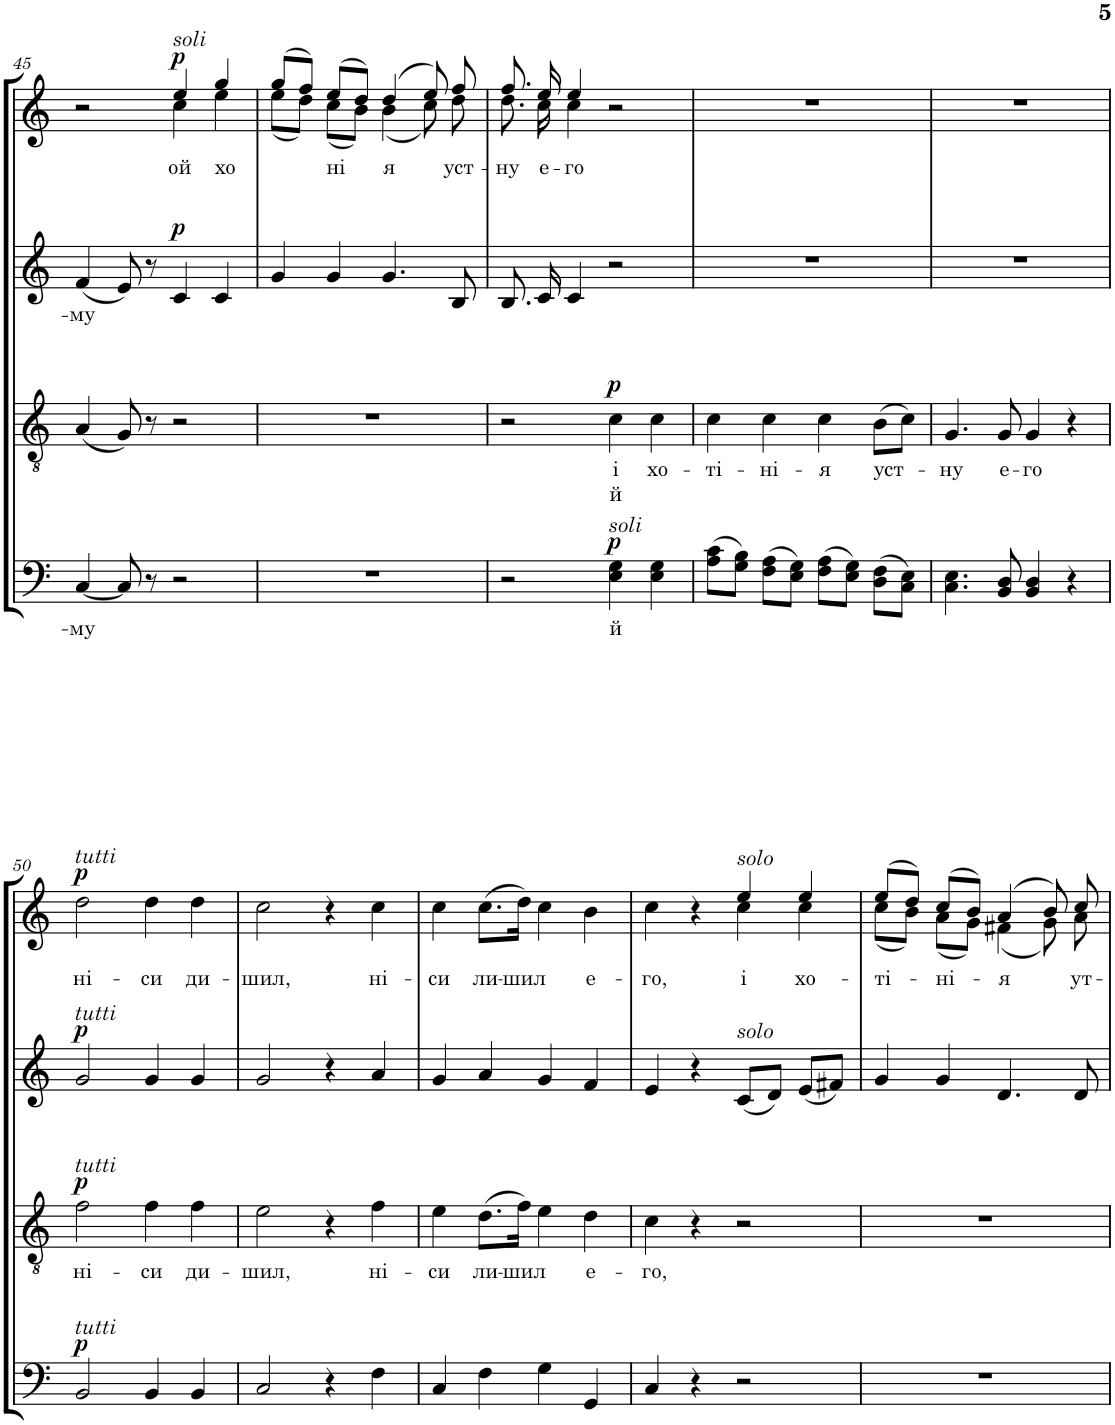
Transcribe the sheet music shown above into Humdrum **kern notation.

**kern	**text	**dynam	**kern	**text	**text	**dynam	**kern	**text	**dynam	**kern	**text	**dynam
*part4	*part4	*part4	*part3	*part3	*part3	*part3	*part2	*part2	*part2	*part1	*part1	*part1
*staff4	*staff4	*staff4	*staff3	*staff3	*staff3	*staff3	*staff2	*staff2	*staff2	*staff1	*staff1	*staff1
*I"Бас	*	*	*I"Тенор	*	*	*	*I"Альт	*	*	*I"Сопрано	*	*
!!LO:PB:g=z
*clefF4	*	*	*clefGv2	*	*	*	*clefG2	*	*	*clefG2	*	*
*k[]	*	*	*k[]	*	*	*	*k[]	*	*	*k[]	*	*
*M4/4	*	*	*M4/4	*	*	*	*M4/4	*	*	*M4/4	*	*
*met(c)	*	*	*met(c)	*	*	*	*met(c)	*	*	*met(c)	*	*
=45	=45	=45	=45	=45	=45	=45	=45	=45	=45	=45	=45	=45
!	!LO:LY:b	!	!	!	!	!	!	!LO:LY:b	!	!	!	!
*	*	*	*	*	*	*	*	*	*	*^	*	*
[4C/	-му	.	(4A/	.	.	.	(4f/	-му	.	2r	2ryy	.	.
8C/]	.	.	8G/)	.	.	.	8e/)	.	.	.	.	.	.
8r	.	.	8r	.	.	.	8r	.	.	.	.	.	.
!	!	!	!	!	!	!	!	!	!	!LO:TX:a:i:t=soli	!	!	!
!	!	!	!	!	!	!	!	!	!LO:DY:a	!	!	!LO:LY:b	!LO:DY:a
2r	.	.	2r	.	.	.	4c/	.	p	4ee/	4cc\	ой	p
!	!	!	!	!	!	!	!	!	!	!	!	!LO:LY:b	!
.	.	.	.	.	.	.	4c/	.	.	4gg/	4ee\	хо-	.
=46	=46	=46	=46	=46	=46	=46	=46	=46	=46	=46	=46	=46	=46
1r	.	.	1r	.	.	.	4g/	.	.	(8gg/L	(8ee\L	.	.
.	.	.	.	.	.	.	.	.	.	8ff/J)	8dd\J)	.	.
!	!	!	!	!	!	!	!	!	!	!	!	!LO:LY:b	!
.	.	.	.	.	.	.	4g/	.	.	(8ee/L	(8cc\L	-нi-	.
.	.	.	.	.	.	.	.	.	.	8dd/J)	8b\J)	.	.
!	!	!	!	!	!	!	!	!	!	!	!	!LO:LY:b	!
.	.	.	.	.	.	.	4.g/	.	.	(4dd/	(4b\	-я	.
.	.	.	.	.	.	.	.	.	.	8ee/)	8cc\)	.	.
!	!	!	!	!	!	!	!	!	!	!	!	!LO:LY:b	!
.	.	.	.	.	.	.	8B/	.	.	8ff/	8dd\	уст-	.
=47	=47	=47	=47	=47	=47	=47	=47	=47	=47	=47	=47	=47	=47
!	!	!	!	!	!	!	!	!	!	!	!	!LO:LY:b	!
2r	.	.	2r	.	.	.	8.B/	.	.	8.ff/	8.dd\	-ну	.
!	!	!	!	!	!	!	!	!	!	!	!	!LO:LY:b	!
.	.	.	.	.	.	.	16c/	.	.	16ee/	16cc\	е-	.
!	!	!	!	!	!	!	!	!	!	!	!	!LO:LY:b	!
.	.	.	.	.	.	.	4c/	.	.	4ee/	4cc\	-го	.
!LO:TX:a:i:t=soli	!	!	!	!	!	!	!	!	!	!	!	!	!
!	!LO:LY:b	!LO:DY:a	!	!LO:LY:b	!LO:LY:b	!LO:DY:a	!	!	!	!	!	!	!
4E\ 4G\	й	p	4c\	i	й	p	2r	.	.	2r	2ryy	.	.
!	!	!	!	!LO:LY:b	!	!	!	!	!	!	!	!	!
4E\ 4G\	.	.	4c\	хо-	.	.	.	.	.	.	.	.	.
*	*	*	*	*	*	*	*	*	*	*v	*v	*	*
=48	=48	=48	=48	=48	=48	=48	=48	=48	=48	=48	=48	=48
!	!	!	!	!LO:LY:b	!	!	!	!	!	!	!	!
(8A\ 8c\L	.	.	4c\	-тi-	.	.	1r	.	.	1r	.	.
8G\ 8B\J)	.	.	.	.	.	.	.	.	.	.	.	.
!	!	!	!	!LO:LY:b	!	!	!	!	!	!	!	!
(8F\ 8A\L	.	.	4c\	-нi-	.	.	.	.	.	.	.	.
8E\ 8G\J)	.	.	.	.	.	.	.	.	.	.	.	.
!	!	!	!	!LO:LY:b	!	!	!	!	!	!	!	!
(8F\ 8A\L	.	.	4c\	-я	.	.	.	.	.	.	.	.
8E\ 8G\J)	.	.	.	.	.	.	.	.	.	.	.	.
!	!	!	!	!LO:LY:b	!	!	!	!	!	!	!	!
(8D\ 8F\L	.	.	(8B\L	уст-	.	.	.	.	.	.	.	.
8C\ 8E\J)	.	.	8c\J)	.	.	.	.	.	.	.	.	.
=49	=49	=49	=49	=49	=49	=49	=49	=49	=49	=49	=49	=49
!	!	!	!	!LO:LY:b	!	!	!	!	!	!	!	!
4.C\ 4.E\	.	.	4.G/	-ну	.	.	1r	.	.	1r	.	.
!	!	!	!	!LO:LY:b	!	!	!	!	!	!	!	!
8BB/ 8D/	.	.	8G/	е-	.	.	.	.	.	.	.	.
!	!	!	!	!LO:LY:b	!	!	!	!	!	!	!	!
4BB/ 4D/	.	.	4G/	-го	.	.	.	.	.	.	.	.
4r	.	.	4r	.	.	.	.	.	.	.	.	.
!!LO:LB:g=z
=50	=50	=50	=50	=50	=50	=50	=50	=50	=50	=50	=50	=50
!	!	!	!	!	!	!	!	!	!	!LO:TX:a:i:t=tutti	!	!
!	!	!	!	!	!	!	!LO:TX:a:i:t=tutti	!	!	!	!	!
!	!	!	!LO:TX:a:i:t=tutti	!	!	!	!	!	!	!	!	!
!LO:TX:a:i:t=tutti	!	!	!	!	!	!	!	!	!	!	!	!
!	!	!LO:DY:a	!	!LO:LY:b	!	!LO:DY:a	!	!	!LO:DY:a	!	!LO:LY:b	!LO:DY:a
2BB/	.	p	2f\	нi-	.	p	2g/	.	p	2dd\	нi-	p
!	!	!	!	!LO:LY:b	!	!	!	!	!	!	!LO:LY:b	!
4BB/	.	.	4f\	-си	.	.	4g/	.	.	4dd\	-си	.
!	!	!	!	!LO:LY:b	!	!	!	!	!	!	!LO:LY:b	!
4BB/	.	.	4f\	ди-	.	.	4g/	.	.	4dd\	ди-	.
=51	=51	=51	=51	=51	=51	=51	=51	=51	=51	=51	=51	=51
!	!	!	!	!LO:LY:b	!	!	!	!	!	!	!LO:LY:b	!
2C/	.	.	2e\	-шил,	.	.	2g/	.	.	2cc\	-шил,	.
4r	.	.	4r	.	.	.	4r	.	.	4r	.	.
!	!	!	!	!LO:LY:b	!	!	!	!	!	!	!LO:LY:b	!
4F\	.	.	4f\	нi-	.	.	4a/	.	.	4cc\	нi-	.
=52	=52	=52	=52	=52	=52	=52	=52	=52	=52	=52	=52	=52
!	!	!	!	!LO:LY:b	!	!	!	!	!	!	!LO:LY:b	!
4C/	.	.	4e\	-си	.	.	4g/	.	.	4cc\	-си	.
!	!	!	!	!LO:LY:b	!	!	!	!	!	!	!LO:LY:b	!
4F\	.	.	(8.d\L	ли-	.	.	4a/	.	.	(8.cc\L	ли-	.
!	!	!	!	!LO:LY:b	!	!	!	!	!	!	!LO:LY:b	!
.	.	.	16f\Jk)	-шил	.	.	.	.	.	16dd\Jk)	-шил	.
4G\	.	.	4e\	.	.	.	4g/	.	.	4cc\	.	.
!	!	!	!	!LO:LY:b	!	!	!	!	!	!	!LO:LY:b	!
4GG/	.	.	4d\	е-	.	.	4f/	.	.	4b\	е-	.
=53	=53	=53	=53	=53	=53	=53	=53	=53	=53	=53	=53	=53
!	!	!	!	!LO:LY:b	!	!	!	!	!	!	!LO:LY:b	!
*	*	*	*	*	*	*	*	*	*	*^	*	*
4C/	.	.	4c\	-го,	.	.	4e/	.	.	4cc\	2ryy	-го,	.
4r	.	.	4r	.	.	.	4r	.	.	4r	.	.	.
!	!	!	!	!	!	!	!	!	!	!LO:TX:a:i:t=solo	!	!	!
!	!	!	!	!	!	!	!LO:TX:a:i:t=solo	!	!	!	!	!	!
!	!	!	!	!	!	!	!	!	!	!	!	!LO:LY:b	!
2r	.	.	2r	.	.	.	(8c/L	.	.	4ee/	4cc\	i	.
.	.	.	.	.	.	.	8d/J)	.	.	.	.	.	.
!	!	!	!	!	!	!	!	!	!	!	!	!LO:LY:b	!
.	.	.	.	.	.	.	(8e/L	.	.	4ee/	4cc\	хо-	.
.	.	.	.	.	.	.	8f#X/J)	.	.	.	.	.	.
=54	=54	=54	=54	=54	=54	=54	=54	=54	=54	=54	=54	=54	=54
!	!	!	!	!	!	!	!	!	!	!	!	!LO:LY:b	!
1r	.	.	1r	.	.	.	4g/	.	.	(8ee/L	(8cc\L	-тi-	.
.	.	.	.	.	.	.	.	.	.	8dd/J)	8b\J)	.	.
!	!	!	!	!	!	!	!	!	!	!	!	!LO:LY:b	!
.	.	.	.	.	.	.	4g/	.	.	(8cc/L	(8a\L	-нi-	.
.	.	.	.	.	.	.	.	.	.	8b/J)	8g\J)	.	.
!	!	!	!	!	!	!	!	!	!	!	!	!LO:LY:b	!
.	.	.	.	.	.	.	4.d/	.	.	(4a/	(4f#X\	-я	.
.	.	.	.	.	.	.	.	.	.	8b/)	8g\)	.	.
!	!	!	!	!	!	!	!	!	!	!	!	!LO:LY:b	!
.	.	.	.	.	.	.	8d/	.	.	8cc/	8a\	ут-	.
*	*	*	*	*	*	*	*	*	*	*v	*v	*	*
=	=	=	=	=	=	=	=	=	=	=	=	=
*-	*-	*-	*-	*-	*-	*-	*-	*-	*-	*-	*-	*-
